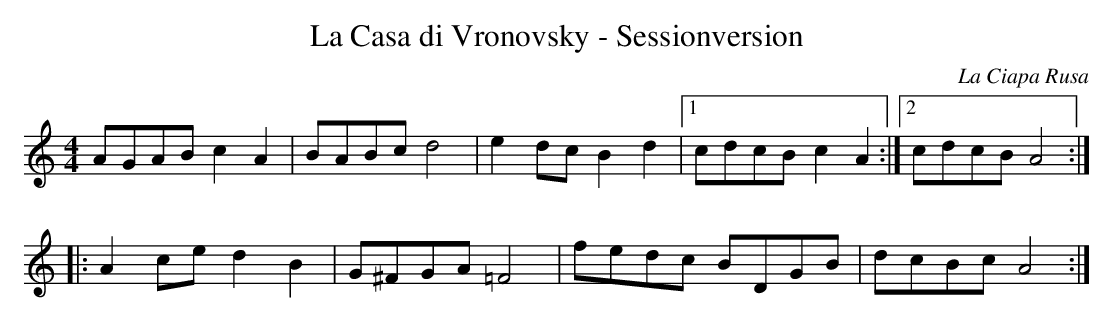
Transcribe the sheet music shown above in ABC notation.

X:1
T:La Casa di Vronovsky - Sessionversion
C:La Ciapa Rusa
M:4/4
L:1/8
K:C
AGAB c2 A2|BABc d4|e2 dc B2d2|1 cdcB c2 A2:|2cdcB A4:|
|:A2 ce d2 B2|G^FGA =F4|fedc BDGB|dcBc A4:|**
